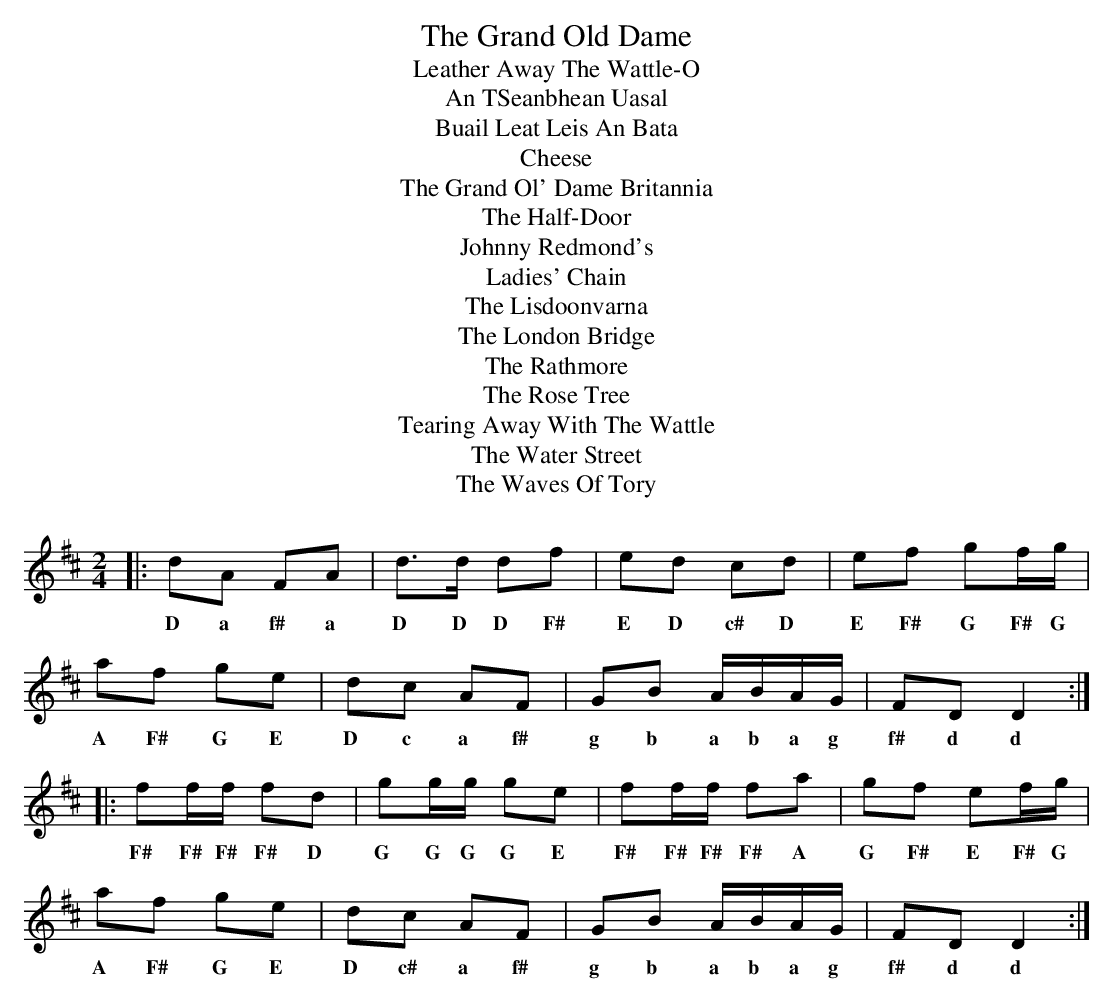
X:1
T:Grand Old Dame, The
T:Leather Away The Wattle-O
T:An TSeanbhean Uasal
T:Buail Leat Leis An Bata
T:Cheese
T:Grand Ol' Dame Britannia, The
T:Half-Door, The
T:Johnny Redmond's
T:Ladies' Chain
T:Lisdoonvarna, The
T:London Bridge, The
T:Rathmore, The
T:Rose Tree, The
T:Tearing Away With The Wattle
T:Water Street, The
T:Waves Of Tory, The
M:2/4
L:1/8
K:Dmaj
|:dA FA|d>d df|ed cd|ef gf/g/|
w:D a f# a D D D F# E D c# D E F# G F# G
af ge|dc AF|GB A/B/A/G/|FD D2:|
w: A F# G E D c a f# g b a b a g f#  d d
|:ff/f/ fd|gg/g/ ge|ff/f/ fa|gf ef/g/|
w:F# F# F# F# D G G G G E F# F# F# F# A G F# E F# G
af ge|dc AF|GB A/B/A/G/|FD D2:|
w:A F# G E D c# a f# g b a b a g f# d d
